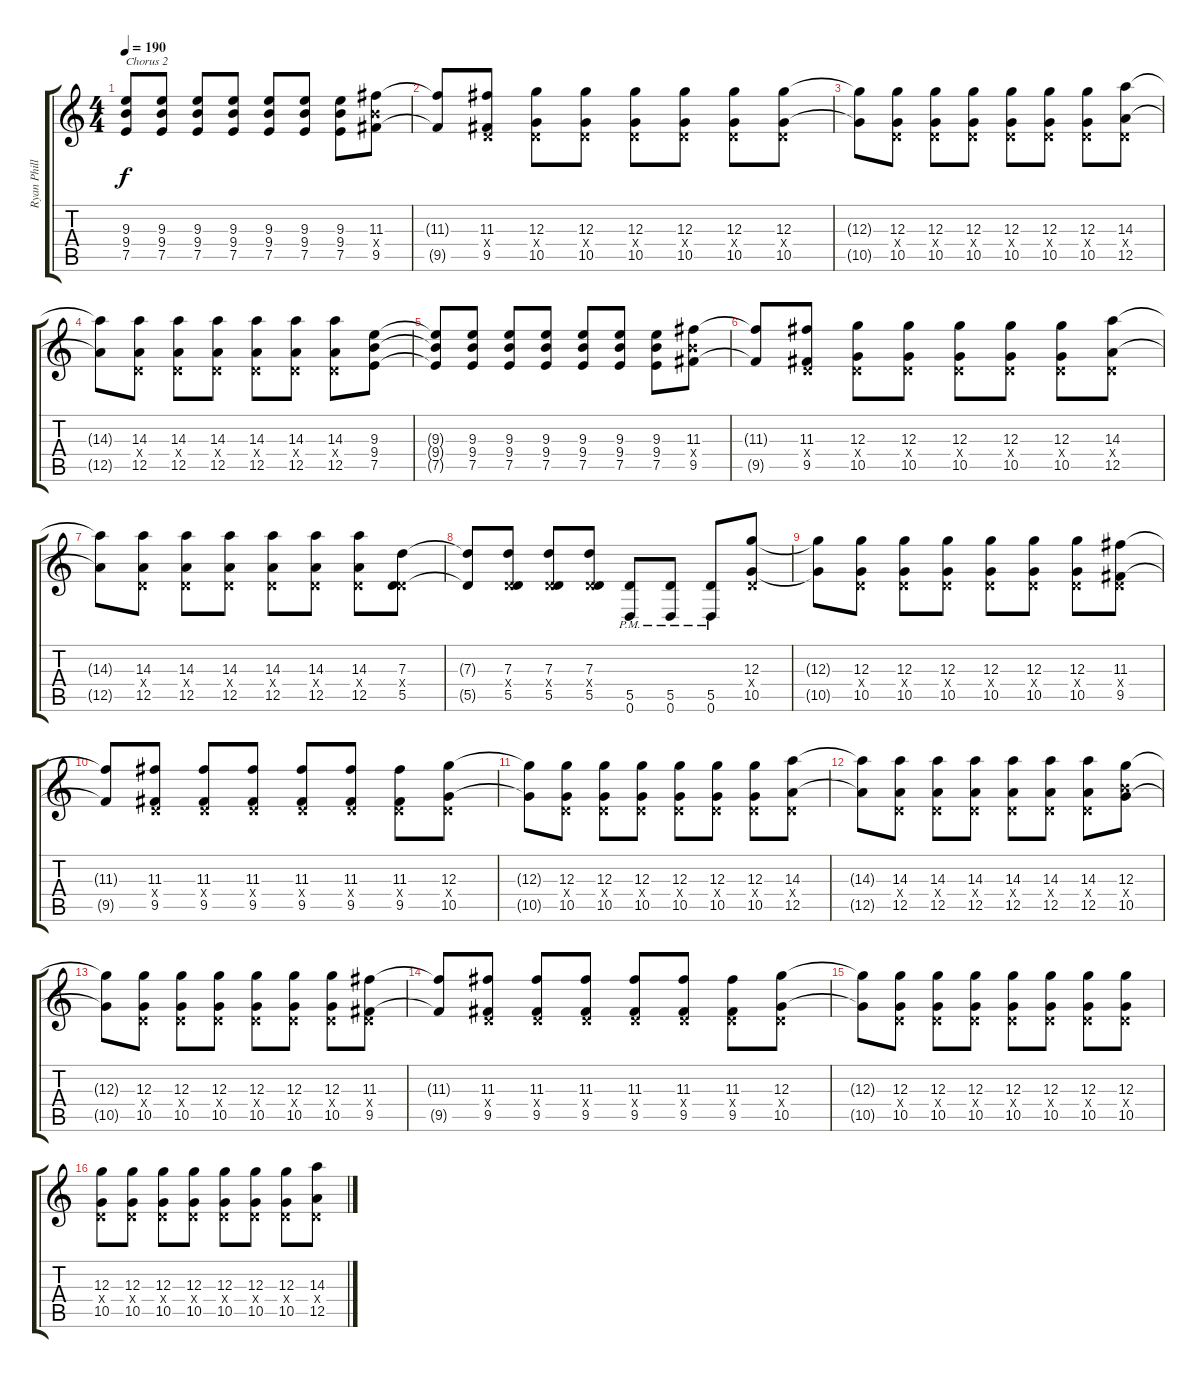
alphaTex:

\track ("Ryan Phillips | Lead" "Ryan Phill") {instrument distortionguitar}
\staff {score tabs}
\tuning (E4 B3 G3 D3 A2 D2) {hide}
\ts (4 4)
\tempo 190
\clef g2
\ks c
(9.3{t} 9.4{t} 7.5{t}).8{txt "Chorus 2" dy f} (9.3 9.4 7.5).8 (9.3 9.4 7.5).8 (9.3 9.4 7.5).8 (9.3 9.4 7.5).8 (9.3 9.4 7.5).8 (9.3 9.4 7.5).8 (11.3 9.4{x} 9.5).8 |
(11.3{t} 9.5{t}).8 (11.3 0.4{x} 9.5).8 (12.3 0.4{x} 10.5).8 (12.3 0.4{x} 10.5).8 (12.3 0.4{x} 10.5).8 (12.3 0.4{x} 10.5).8 (12.3 0.4{x} 10.5).8 (12.3 0.4{x} 10.5).8 |
(12.3{t} 10.5{t}).8 (12.3 0.4{x} 10.5).8 (12.3 0.4{x} 10.5).8 (12.3 0.4{x} 10.5).8 (12.3 0.4{x} 10.5).8 (12.3 0.4{x} 10.5).8 (12.3 0.4{x} 10.5).8 (14.3 0.4{x} 12.5).8 |
(14.3{t} 12.5{t}).8 (14.3 0.4{x} 12.5).8 (14.3 0.4{x} 12.5).8 (14.3 0.4{x} 12.5).8 (14.3 0.4{x} 12.5).8 (14.3 0.4{x} 12.5).8 (14.3 0.4{x} 12.5).8 (9.3 9.4 7.5).8 |
(9.3{t} 9.4{t} 7.5{t}).8 (9.3 9.4 7.5).8 (9.3 9.4 7.5).8 (9.3 9.4 7.5).8 (9.3 9.4 7.5).8 (9.3 9.4 7.5).8 (9.3 9.4 7.5).8 (11.3 9.4{x} 9.5).8 |
(11.3{t} 9.5{t}).8 (11.3 0.4{x} 9.5).8 (12.3 0.4{x} 10.5).8 (12.3 0.4{x} 10.5).8 (12.3 0.4{x} 10.5).8 (12.3 0.4{x} 10.5).8 (12.3 0.4{x} 10.5).8 (14.3 0.4{x} 12.5).8 |
(14.3{t} 12.5{t}).8 (14.3 0.4{x} 12.5).8 (14.3 0.4{x} 12.5).8 (14.3 0.4{x} 12.5).8 (14.3 0.4{x} 12.5).8 (14.3 0.4{x} 12.5).8 (14.3 0.4{x} 12.5).8 (7.3 0.4{x} 5.5).8 |
(7.3{t} 5.5{t}).8 (7.3 0.4{x} 5.5).8 (7.3 0.4{x} 5.5).8 (7.3 0.4{x} 5.5).8 (5.5{pm} 0.6{pm}).8 (5.5{pm} 0.6{pm}).8 (5.5{pm} 0.6{pm}).8 (12.3 0.4{x} 10.5).8 |
(12.3{t} 10.5{t}).8 (12.3 0.4{x} 10.5).8 (12.3 0.4{x} 10.5).8 (12.3 0.4{x} 10.5).8 (12.3 0.4{x} 10.5).8 (12.3 0.4{x} 10.5).8 (12.3 0.4{x} 10.5).8 (11.3 0.4{x} 9.5).8 |
(11.3{t} 9.5{t}).8 (11.3 0.4{x} 9.5).8 (11.3 0.4{x} 9.5).8 (11.3 0.4{x} 9.5).8 (11.3 0.4{x} 9.5).8 (11.3 0.4{x} 9.5).8 (11.3 0.4{x} 9.5).8 (12.3 0.4{x} 10.5).8 |
(12.3{t} 10.5{t}).8 (12.3 0.4{x} 10.5).8 (12.3 0.4{x} 10.5).8 (12.3 0.4{x} 10.5).8 (12.3 0.4{x} 10.5).8 (12.3 0.4{x} 10.5).8 (12.3 0.4{x} 10.5).8 (14.3 0.4{x} 12.5).8 |
(14.3{t} 12.5{t}).8 (14.3 0.4{x} 12.5).8 (14.3 0.4{x} 12.5).8 (14.3 0.4{x} 12.5).8 (14.3 0.4{x} 12.5).8 (14.3 0.4{x} 12.5).8 (14.3 0.4{x} 12.5).8 (12.3 9.4{x} 10.5).8 |
(12.3{t} 10.5{t}).8 (12.3 0.4{x} 10.5).8 (12.3 0.4{x} 10.5).8 (12.3 0.4{x} 10.5).8 (12.3 0.4{x} 10.5).8 (12.3 0.4{x} 10.5).8 (12.3 0.4{x} 10.5).8 (11.3 0.4{x} 9.5).8 |
(11.3{t} 9.5{t}).8 (11.3 0.4{x} 9.5).8 (11.3 0.4{x} 9.5).8 (11.3 0.4{x} 9.5).8 (11.3 0.4{x} 9.5).8 (11.3 0.4{x} 9.5).8 (11.3 0.4{x} 9.5).8 (12.3 0.4{x} 10.5).8 |
(12.3{t} 10.5{t}).8 (12.3 0.4{x} 10.5).8 (12.3 0.4{x} 10.5).8 (12.3 0.4{x} 10.5).8 (12.3 0.4{x} 10.5).8 (12.3 0.4{x} 10.5).8 (12.3 0.4{x} 10.5).8 (12.3 0.4{x} 10.5).8 |
(12.3 0.4{x} 10.5).8 (12.3 0.4{x} 10.5).8 (12.3 0.4{x} 10.5).8 (12.3 0.4{x} 10.5).8 (12.3 0.4{x} 10.5).8 (12.3 0.4{x} 10.5).8 (12.3 0.4{x} 10.5).8 (14.3 0.4{x} 12.5).8
